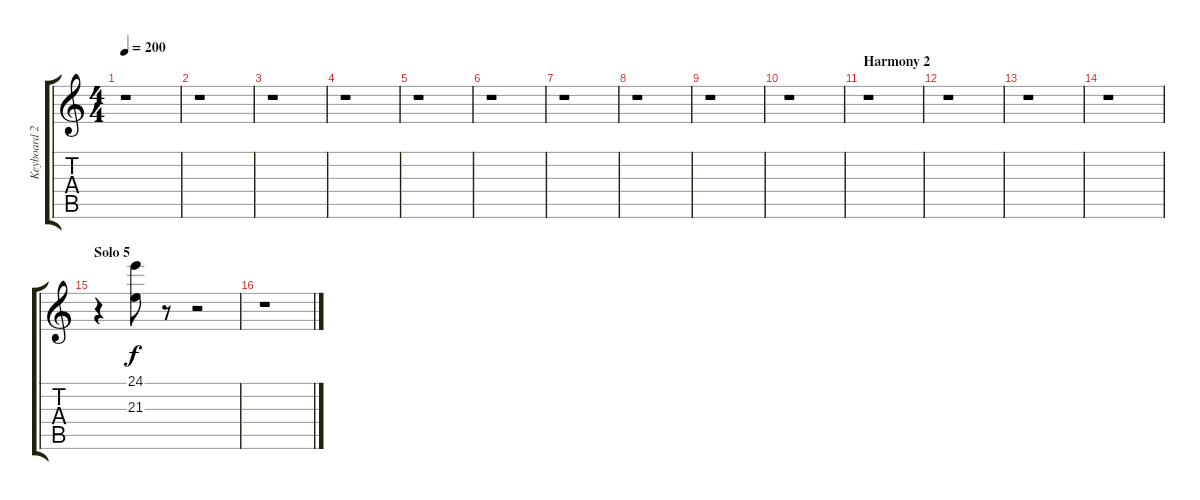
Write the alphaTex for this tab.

\track ("Keyboard 2" "Keyboard 2") {instrument stringensemble1}
\staff {score tabs}
\tuning (E4 B3 G3 D3 A2 E2) {hide}
\ts (4 4)
\tempo 200
\clef g2
\ks c
r.1{dy f} |
r.1 |
\section ("" "")
r.1 |
r.1 |
r.1 |
r.1 |
r.1 |
r.1 |
r.1 |
r.1 |
\section ("" "Harmony 2")
r.1 |
r.1 |
r.1 |
r.1 |
\section ("" "Solo 5")
r.4 (24.1 21.3).8 r.8 r.2 |
r.1
